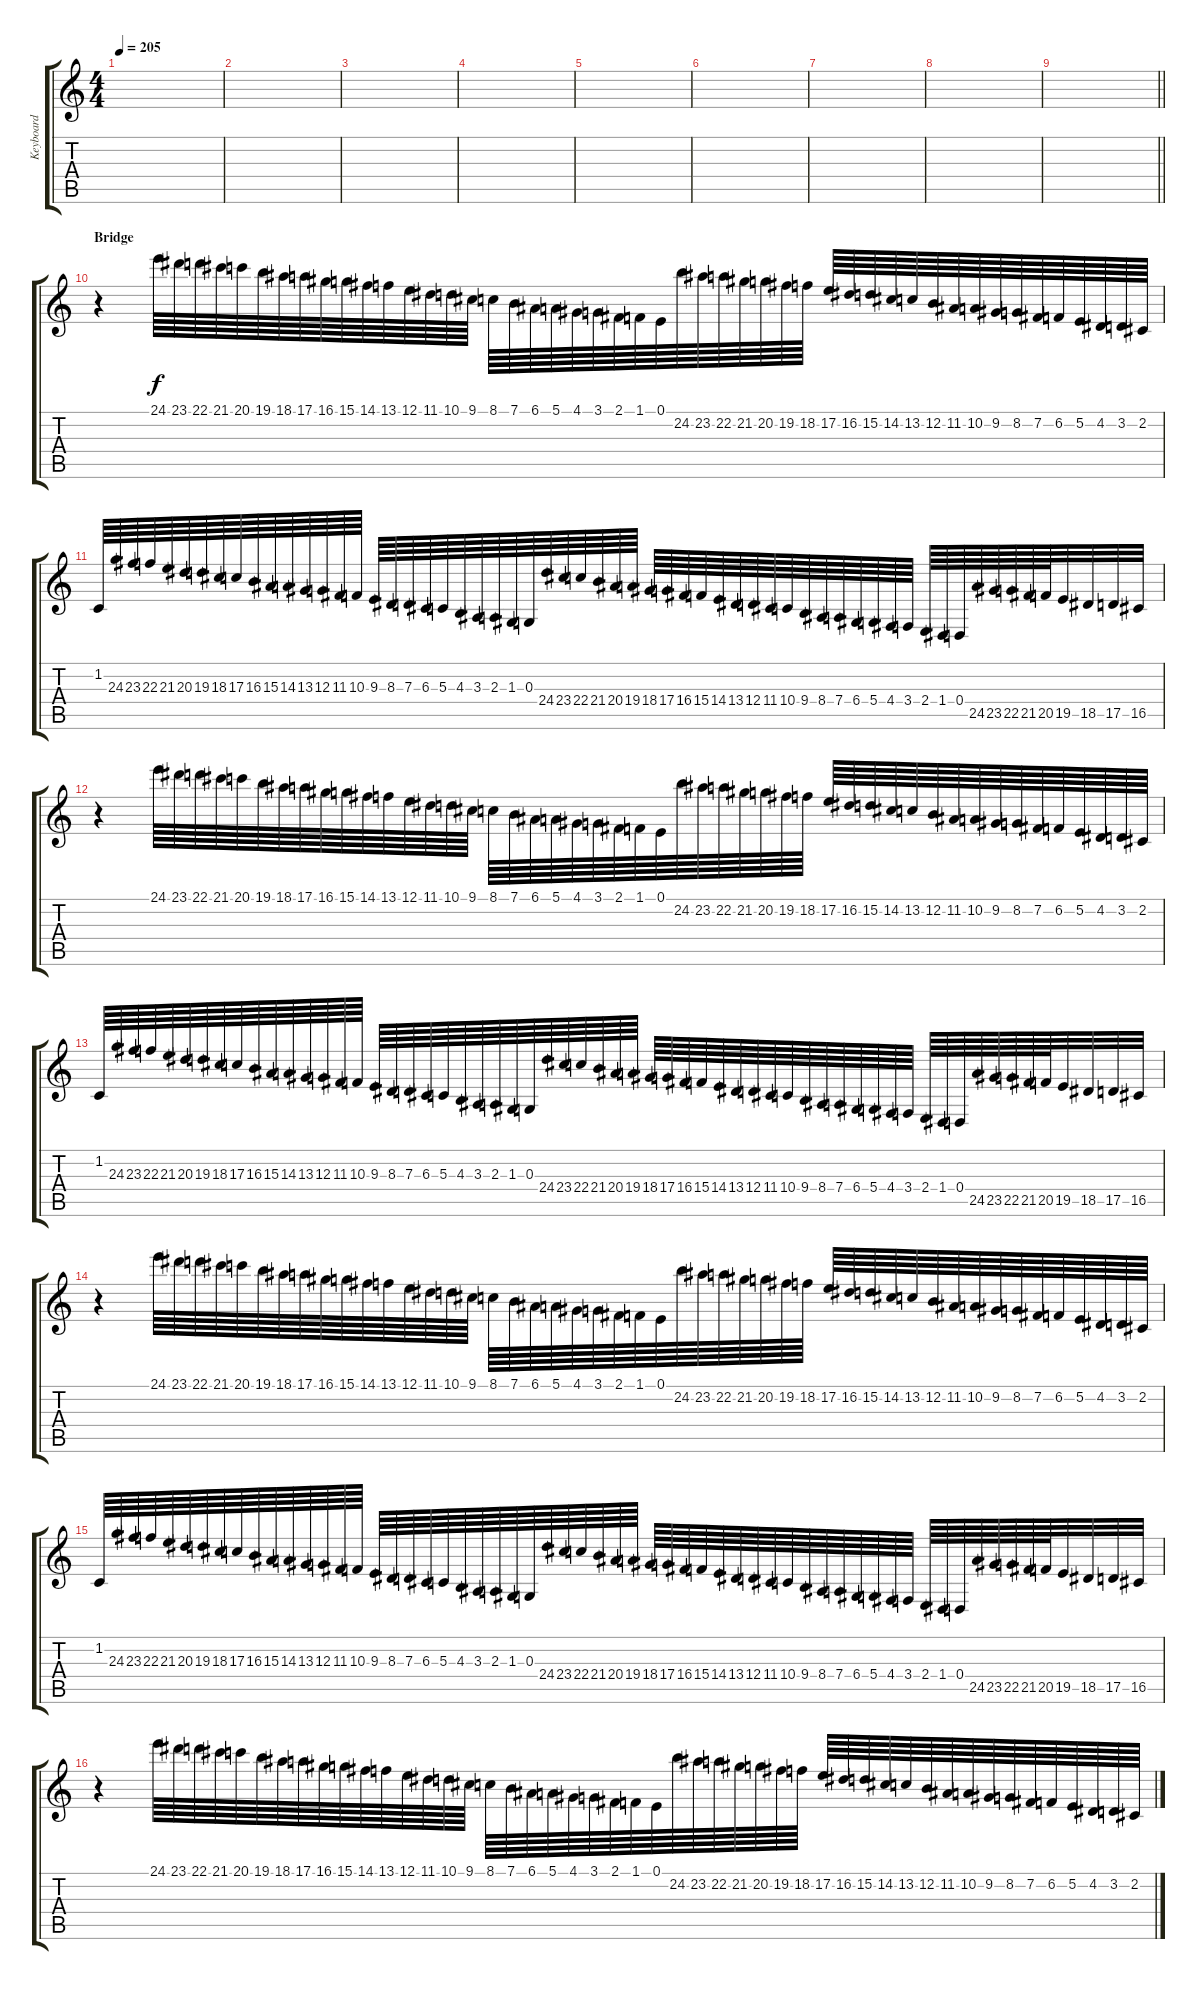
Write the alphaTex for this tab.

\track ("Keyboard" "Keyboard") {instrument guitarfretnoise}
\staff {score tabs}
\tuning (E4 B3 G3 D3 A2 E2) {hide}
\ts (4 4)
\tempo 205
\clef g2
\ks c
|
|
|
|
|
|
|
|
\barLineRight lightlight
|
\section ("" "Bridge")
r.4 24.1.64 23.1.64 22.1.64 21.1.64 20.1.64 19.1.64 18.1.64 17.1.64 16.1.64 15.1.64 14.1.64 13.1.64 12.1.64 11.1.64 10.1.64 9.1.64 8.1.64 7.1.64 6.1.64 5.1.64 4.1.64 3.1.64 2.1.64 1.1.64 0.1.64 24.2.64 23.2.64 22.2.64 21.2.64 20.2.64 19.2.64 18.2.64 17.2.64 16.2.64 15.2.64 14.2.64 13.2.64 12.2.64 11.2.64 10.2.64 9.2.64 8.2.64 7.2.64 6.2.64 5.2.64 4.2.64 3.2.64 2.2.64 |
1.2.64 24.3.64 23.3.64 22.3.64 21.3.64 20.3.64 19.3.64 18.3.64 17.3.64 16.3.64 15.3.64 14.3.64 13.3.64 12.3.64 11.3.64 10.3.64 9.3.64 8.3.64 7.3.64 6.3.64 5.3.64 4.3.64 3.3.64 2.3.64 1.3.64 0.3.64 24.4.64 23.4.64 22.4.64 21.4.64 20.4.64 19.4.64 18.4.64 17.4.64 16.4.64 15.4.64 14.4.64 13.4.64 12.4.64 11.4.64 10.4.64 9.4.64 8.4.64 7.4.64 6.4.64 5.4.64 4.4.64 3.4.64 2.4.64 1.4.64 0.4.64 24.5.64 23.5.64 22.5.64 21.5.64 20.5.64 19.5.32 18.5.32 17.5.32 16.5.32 |
r.4 24.1.64 23.1.64 22.1.64 21.1.64 20.1.64 19.1.64 18.1.64 17.1.64 16.1.64 15.1.64 14.1.64 13.1.64 12.1.64 11.1.64 10.1.64 9.1.64 8.1.64 7.1.64 6.1.64 5.1.64 4.1.64 3.1.64 2.1.64 1.1.64 0.1.64 24.2.64 23.2.64 22.2.64 21.2.64 20.2.64 19.2.64 18.2.64 17.2.64 16.2.64 15.2.64 14.2.64 13.2.64 12.2.64 11.2.64 10.2.64 9.2.64 8.2.64 7.2.64 6.2.64 5.2.64 4.2.64 3.2.64 2.2.64 |
1.2.64 24.3.64 23.3.64 22.3.64 21.3.64 20.3.64 19.3.64 18.3.64 17.3.64 16.3.64 15.3.64 14.3.64 13.3.64 12.3.64 11.3.64 10.3.64 9.3.64 8.3.64 7.3.64 6.3.64 5.3.64 4.3.64 3.3.64 2.3.64 1.3.64 0.3.64 24.4.64 23.4.64 22.4.64 21.4.64 20.4.64 19.4.64 18.4.64 17.4.64 16.4.64 15.4.64 14.4.64 13.4.64 12.4.64 11.4.64 10.4.64 9.4.64 8.4.64 7.4.64 6.4.64 5.4.64 4.4.64 3.4.64 2.4.64 1.4.64 0.4.64 24.5.64 23.5.64 22.5.64 21.5.64 20.5.64 19.5.32 18.5.32 17.5.32 16.5.32 |
r.4 24.1.64 23.1.64 22.1.64 21.1.64 20.1.64 19.1.64 18.1.64 17.1.64 16.1.64 15.1.64 14.1.64 13.1.64 12.1.64 11.1.64 10.1.64 9.1.64 8.1.64 7.1.64 6.1.64 5.1.64 4.1.64 3.1.64 2.1.64 1.1.64 0.1.64 24.2.64 23.2.64 22.2.64 21.2.64 20.2.64 19.2.64 18.2.64 17.2.64 16.2.64 15.2.64 14.2.64 13.2.64 12.2.64 11.2.64 10.2.64 9.2.64 8.2.64 7.2.64 6.2.64 5.2.64 4.2.64 3.2.64 2.2.64 |
1.2.64 24.3.64 23.3.64 22.3.64 21.3.64 20.3.64 19.3.64 18.3.64 17.3.64 16.3.64 15.3.64 14.3.64 13.3.64 12.3.64 11.3.64 10.3.64 9.3.64 8.3.64 7.3.64 6.3.64 5.3.64 4.3.64 3.3.64 2.3.64 1.3.64 0.3.64 24.4.64 23.4.64 22.4.64 21.4.64 20.4.64 19.4.64 18.4.64 17.4.64 16.4.64 15.4.64 14.4.64 13.4.64 12.4.64 11.4.64 10.4.64 9.4.64 8.4.64 7.4.64 6.4.64 5.4.64 4.4.64 3.4.64 2.4.64 1.4.64 0.4.64 24.5.64 23.5.64 22.5.64 21.5.64 20.5.64 19.5.32 18.5.32 17.5.32 16.5.32 |
r.4 24.1.64 23.1.64 22.1.64 21.1.64 20.1.64 19.1.64 18.1.64 17.1.64 16.1.64 15.1.64 14.1.64 13.1.64 12.1.64 11.1.64 10.1.64 9.1.64 8.1.64 7.1.64 6.1.64 5.1.64 4.1.64 3.1.64 2.1.64 1.1.64 0.1.64 24.2.64 23.2.64 22.2.64 21.2.64 20.2.64 19.2.64 18.2.64 17.2.64 16.2.64 15.2.64 14.2.64 13.2.64 12.2.64 11.2.64 10.2.64 9.2.64 8.2.64 7.2.64 6.2.64 5.2.64 4.2.64 3.2.64 2.2.64
